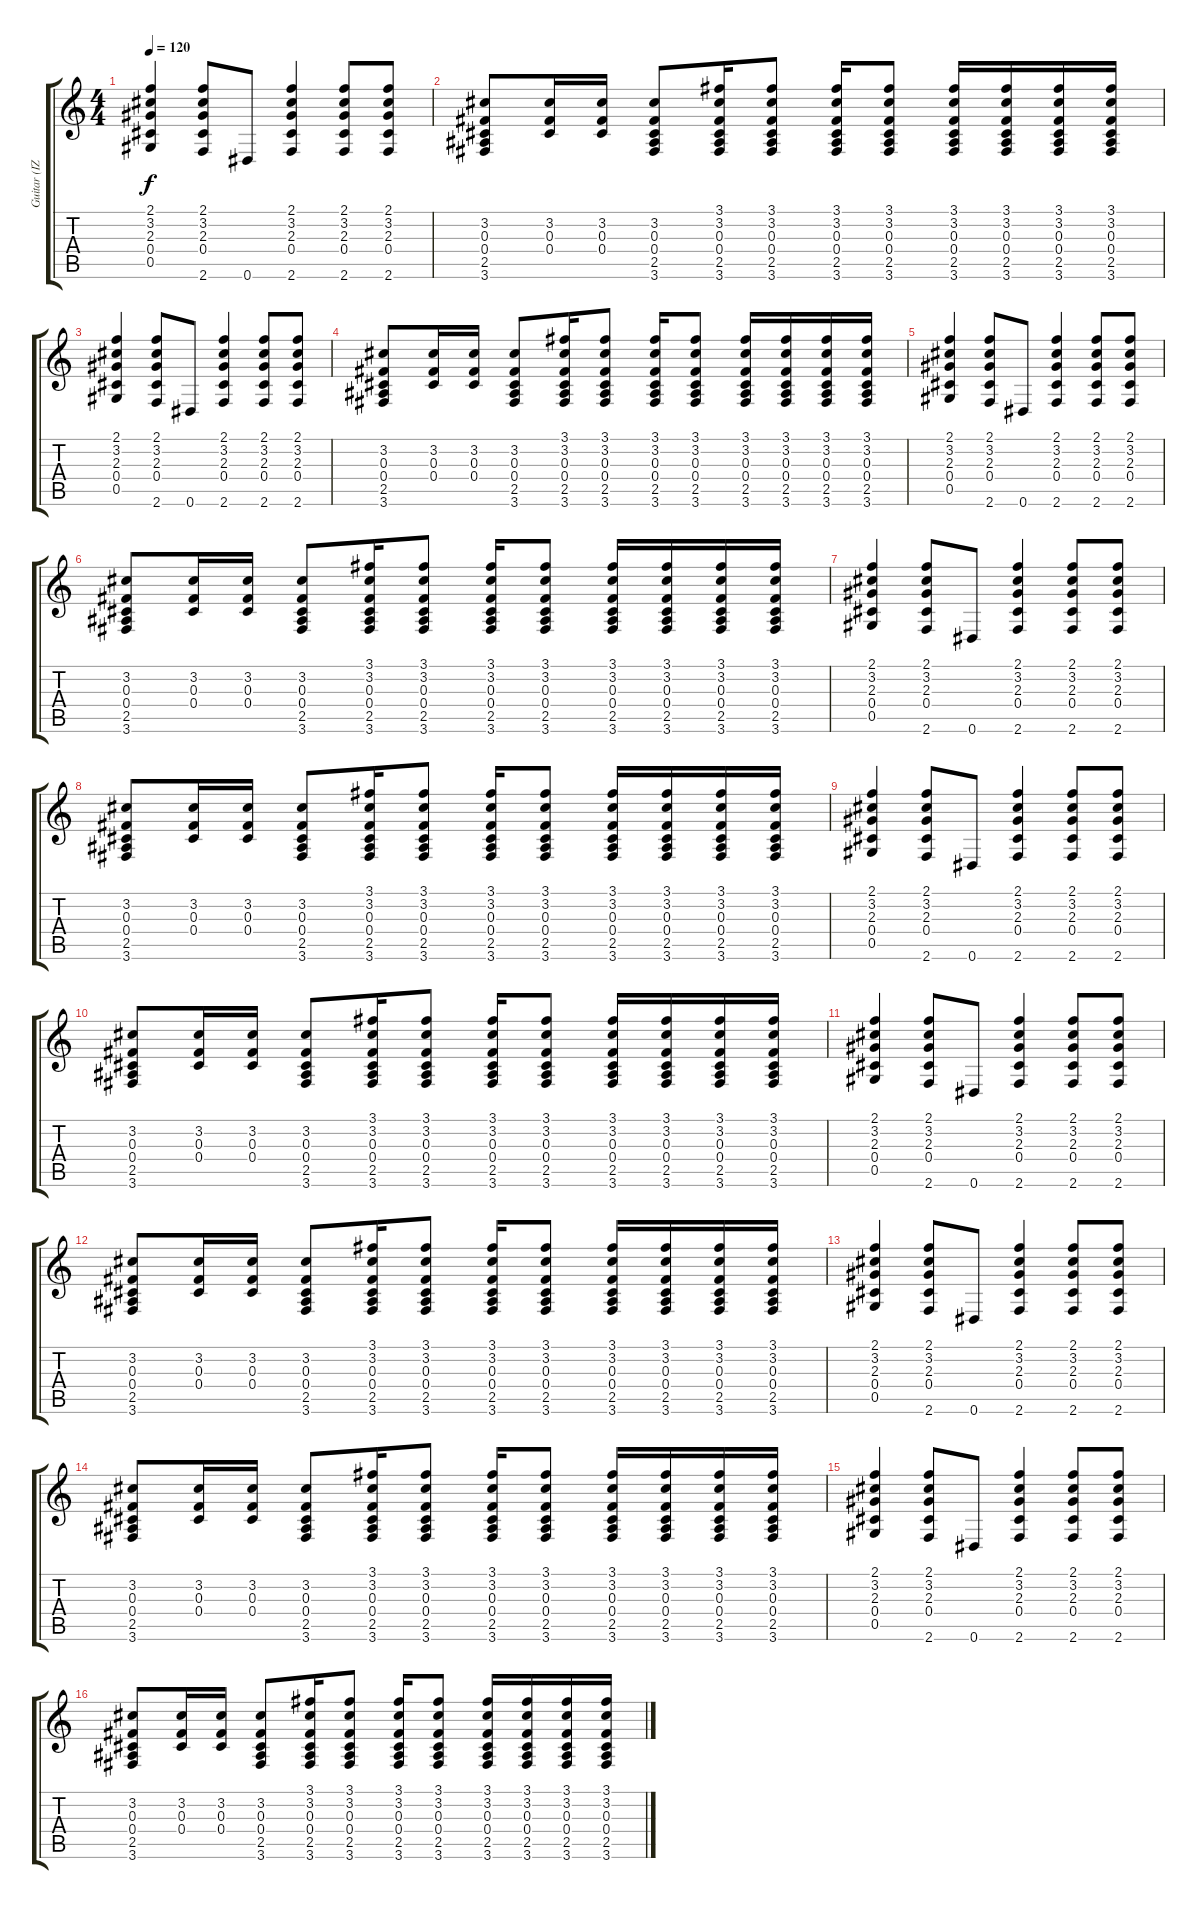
\track ("Guitar (IZZY)" "Guitar (IZ") {instrument acousticguitarnylon}
\staff {score tabs}
\tuning (Eb4 Bb3 Gb3 Db3 Ab2 Eb2) {hide}
\ts (4 4)
\tempo 120
\clef g2
\ks c
(2.1 3.2 2.3 0.4 0.5).4{dy f} (2.1 3.2 2.3 0.4 2.6).8 0.6.8 (2.1 3.2 2.3 0.4 2.6).4 (2.1 3.2 2.3 0.4 2.6).8 (2.1 3.2 2.3 0.4 2.6).8 |
(3.2 0.3 0.4 2.5 3.6).8 (3.2 0.3 0.4).16 (3.2 0.3 0.4).16 (3.2 0.3 0.4 2.5 3.6).8 (3.1 3.2 0.3 0.4 2.5 3.6).16 (3.1 3.2 0.3 0.4 2.5 3.6).8 (3.1 3.2 0.3 0.4 2.5 3.6).16 (3.1 3.2 0.3 0.4 2.5 3.6).8 (3.1 3.2 0.3 0.4 2.5 3.6).16 (3.1 3.2 0.3 0.4 2.5 3.6).16 (3.1 3.2 0.3 0.4 2.5 3.6).16 (3.1 3.2 0.3 0.4 2.5 3.6).16 |
(2.1 3.2 2.3 0.4 0.5).4 (2.1 3.2 2.3 0.4 2.6).8 0.6.8 (2.1 3.2 2.3 0.4 2.6).4 (2.1 3.2 2.3 0.4 2.6).8 (2.1 3.2 2.3 0.4 2.6).8 |
(3.2 0.3 0.4 2.5 3.6).8 (3.2 0.3 0.4).16 (3.2 0.3 0.4).16 (3.2 0.3 0.4 2.5 3.6).8 (3.1 3.2 0.3 0.4 2.5 3.6).16 (3.1 3.2 0.3 0.4 2.5 3.6).8 (3.1 3.2 0.3 0.4 2.5 3.6).16 (3.1 3.2 0.3 0.4 2.5 3.6).8 (3.1 3.2 0.3 0.4 2.5 3.6).16 (3.1 3.2 0.3 0.4 2.5 3.6).16 (3.1 3.2 0.3 0.4 2.5 3.6).16 (3.1 3.2 0.3 0.4 2.5 3.6).16 |
(2.1 3.2 2.3 0.4 0.5).4 (2.1 3.2 2.3 0.4 2.6).8 0.6.8 (2.1 3.2 2.3 0.4 2.6).4 (2.1 3.2 2.3 0.4 2.6).8 (2.1 3.2 2.3 0.4 2.6).8 |
(3.2 0.3 0.4 2.5 3.6).8 (3.2 0.3 0.4).16 (3.2 0.3 0.4).16 (3.2 0.3 0.4 2.5 3.6).8 (3.1 3.2 0.3 0.4 2.5 3.6).16 (3.1 3.2 0.3 0.4 2.5 3.6).8 (3.1 3.2 0.3 0.4 2.5 3.6).16 (3.1 3.2 0.3 0.4 2.5 3.6).8 (3.1 3.2 0.3 0.4 2.5 3.6).16 (3.1 3.2 0.3 0.4 2.5 3.6).16 (3.1 3.2 0.3 0.4 2.5 3.6).16 (3.1 3.2 0.3 0.4 2.5 3.6).16 |
(2.1 3.2 2.3 0.4 0.5).4 (2.1 3.2 2.3 0.4 2.6).8 0.6.8 (2.1 3.2 2.3 0.4 2.6).4 (2.1 3.2 2.3 0.4 2.6).8 (2.1 3.2 2.3 0.4 2.6).8 |
(3.2 0.3 0.4 2.5 3.6).8 (3.2 0.3 0.4).16 (3.2 0.3 0.4).16 (3.2 0.3 0.4 2.5 3.6).8 (3.1 3.2 0.3 0.4 2.5 3.6).16 (3.1 3.2 0.3 0.4 2.5 3.6).8 (3.1 3.2 0.3 0.4 2.5 3.6).16 (3.1 3.2 0.3 0.4 2.5 3.6).8 (3.1 3.2 0.3 0.4 2.5 3.6).16 (3.1 3.2 0.3 0.4 2.5 3.6).16 (3.1 3.2 0.3 0.4 2.5 3.6).16 (3.1 3.2 0.3 0.4 2.5 3.6).16 |
(2.1 3.2 2.3 0.4 0.5).4 (2.1 3.2 2.3 0.4 2.6).8 0.6.8 (2.1 3.2 2.3 0.4 2.6).4 (2.1 3.2 2.3 0.4 2.6).8 (2.1 3.2 2.3 0.4 2.6).8 |
(3.2 0.3 0.4 2.5 3.6).8 (3.2 0.3 0.4).16 (3.2 0.3 0.4).16 (3.2 0.3 0.4 2.5 3.6).8 (3.1 3.2 0.3 0.4 2.5 3.6).16 (3.1 3.2 0.3 0.4 2.5 3.6).8 (3.1 3.2 0.3 0.4 2.5 3.6).16 (3.1 3.2 0.3 0.4 2.5 3.6).8 (3.1 3.2 0.3 0.4 2.5 3.6).16 (3.1 3.2 0.3 0.4 2.5 3.6).16 (3.1 3.2 0.3 0.4 2.5 3.6).16 (3.1 3.2 0.3 0.4 2.5 3.6).16 |
(2.1 3.2 2.3 0.4 0.5).4 (2.1 3.2 2.3 0.4 2.6).8 0.6.8 (2.1 3.2 2.3 0.4 2.6).4 (2.1 3.2 2.3 0.4 2.6).8 (2.1 3.2 2.3 0.4 2.6).8 |
(3.2 0.3 0.4 2.5 3.6).8 (3.2 0.3 0.4).16 (3.2 0.3 0.4).16 (3.2 0.3 0.4 2.5 3.6).8 (3.1 3.2 0.3 0.4 2.5 3.6).16 (3.1 3.2 0.3 0.4 2.5 3.6).8 (3.1 3.2 0.3 0.4 2.5 3.6).16 (3.1 3.2 0.3 0.4 2.5 3.6).8 (3.1 3.2 0.3 0.4 2.5 3.6).16 (3.1 3.2 0.3 0.4 2.5 3.6).16 (3.1 3.2 0.3 0.4 2.5 3.6).16 (3.1 3.2 0.3 0.4 2.5 3.6).16 |
(2.1 3.2 2.3 0.4 0.5).4 (2.1 3.2 2.3 0.4 2.6).8 0.6.8 (2.1 3.2 2.3 0.4 2.6).4 (2.1 3.2 2.3 0.4 2.6).8 (2.1 3.2 2.3 0.4 2.6).8 |
(3.2 0.3 0.4 2.5 3.6).8 (3.2 0.3 0.4).16 (3.2 0.3 0.4).16 (3.2 0.3 0.4 2.5 3.6).8 (3.1 3.2 0.3 0.4 2.5 3.6).16 (3.1 3.2 0.3 0.4 2.5 3.6).8 (3.1 3.2 0.3 0.4 2.5 3.6).16 (3.1 3.2 0.3 0.4 2.5 3.6).8 (3.1 3.2 0.3 0.4 2.5 3.6).16 (3.1 3.2 0.3 0.4 2.5 3.6).16 (3.1 3.2 0.3 0.4 2.5 3.6).16 (3.1 3.2 0.3 0.4 2.5 3.6).16 |
(2.1 3.2 2.3 0.4 0.5).4 (2.1 3.2 2.3 0.4 2.6).8 0.6.8 (2.1 3.2 2.3 0.4 2.6).4 (2.1 3.2 2.3 0.4 2.6).8 (2.1 3.2 2.3 0.4 2.6).8 |
(3.2 0.3 0.4 2.5 3.6).8 (3.2 0.3 0.4).16 (3.2 0.3 0.4).16 (3.2 0.3 0.4 2.5 3.6).8 (3.1 3.2 0.3 0.4 2.5 3.6).16 (3.1 3.2 0.3 0.4 2.5 3.6).8 (3.1 3.2 0.3 0.4 2.5 3.6).16 (3.1 3.2 0.3 0.4 2.5 3.6).8 (3.1 3.2 0.3 0.4 2.5 3.6).16 (3.1 3.2 0.3 0.4 2.5 3.6).16 (3.1 3.2 0.3 0.4 2.5 3.6).16 (3.1 3.2 0.3 0.4 2.5 3.6).16
